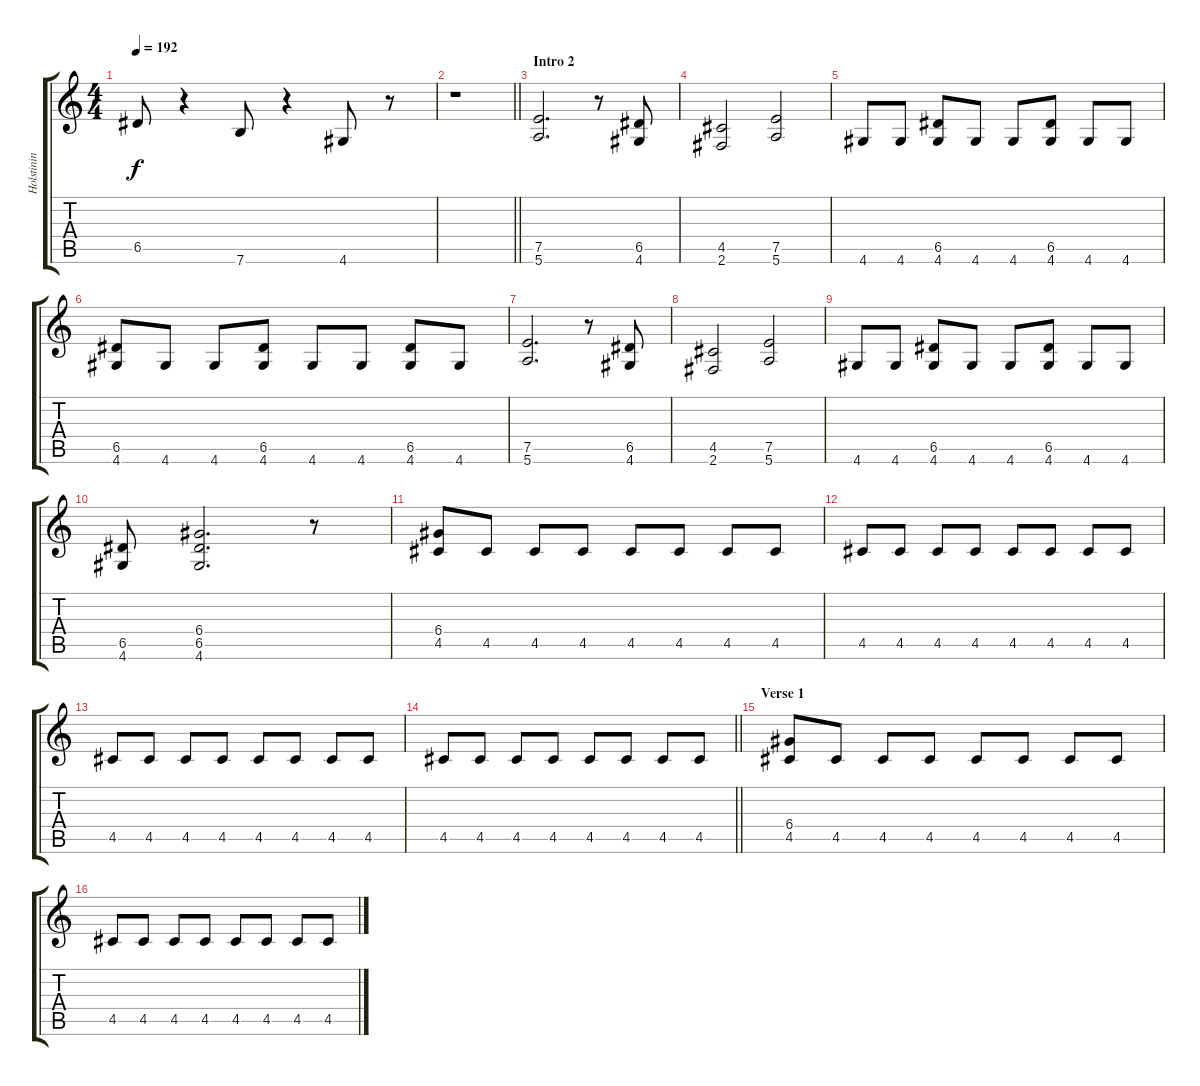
\track ("Holstinin 2" "Holstinin ") {instrument overdrivenguitar}
\staff {score tabs}
\tuning (E4 B3 G3 D3 A2 E2) {hide}
\ts (4 4)
\tempo 192
\clef g2
\ks c
6.5.8{dy f} r.4 7.6.8 r.4 4.6.8 r.8 |
\barLineRight lightlight
r.1 |
\section ("" "Intro 2")
(7.5 5.6).2{d} r.8 (6.5 4.6).8 |
(4.5 2.6).2 (7.5 5.6).2 |
4.6.8 4.6.8 (6.5 4.6).8 4.6.8 4.6.8 (6.5 4.6).8 4.6.8 4.6.8 |
(6.5 4.6).8 4.6.8 4.6.8 (6.5 4.6).8 4.6.8 4.6.8 (6.5 4.6).8 4.6.8 |
(7.5 5.6).2{d} r.8 (6.5 4.6).8 |
(4.5 2.6).2 (7.5 5.6).2 |
4.6.8 4.6.8 (6.5 4.6).8 4.6.8 4.6.8 (6.5 4.6).8 4.6.8 4.6.8 |
(6.5 4.6).8 (6.4 6.5 4.6).2{d} r.8 |
(6.4 4.5).8 4.5.8 4.5.8 4.5.8 4.5.8 4.5.8 4.5.8 4.5.8 |
4.5.8 4.5.8 4.5.8 4.5.8 4.5.8 4.5.8 4.5.8 4.5.8 |
4.5.8 4.5.8 4.5.8 4.5.8 4.5.8 4.5.8 4.5.8 4.5.8 |
\barLineRight lightlight
4.5.8 4.5.8 4.5.8 4.5.8 4.5.8 4.5.8 4.5.8 4.5.8 |
\section ("" "Verse 1")
(6.4 4.5).8 4.5.8 4.5.8 4.5.8 4.5.8 4.5.8 4.5.8 4.5.8 |
4.5.8 4.5.8 4.5.8 4.5.8 4.5.8 4.5.8 4.5.8 4.5.8
